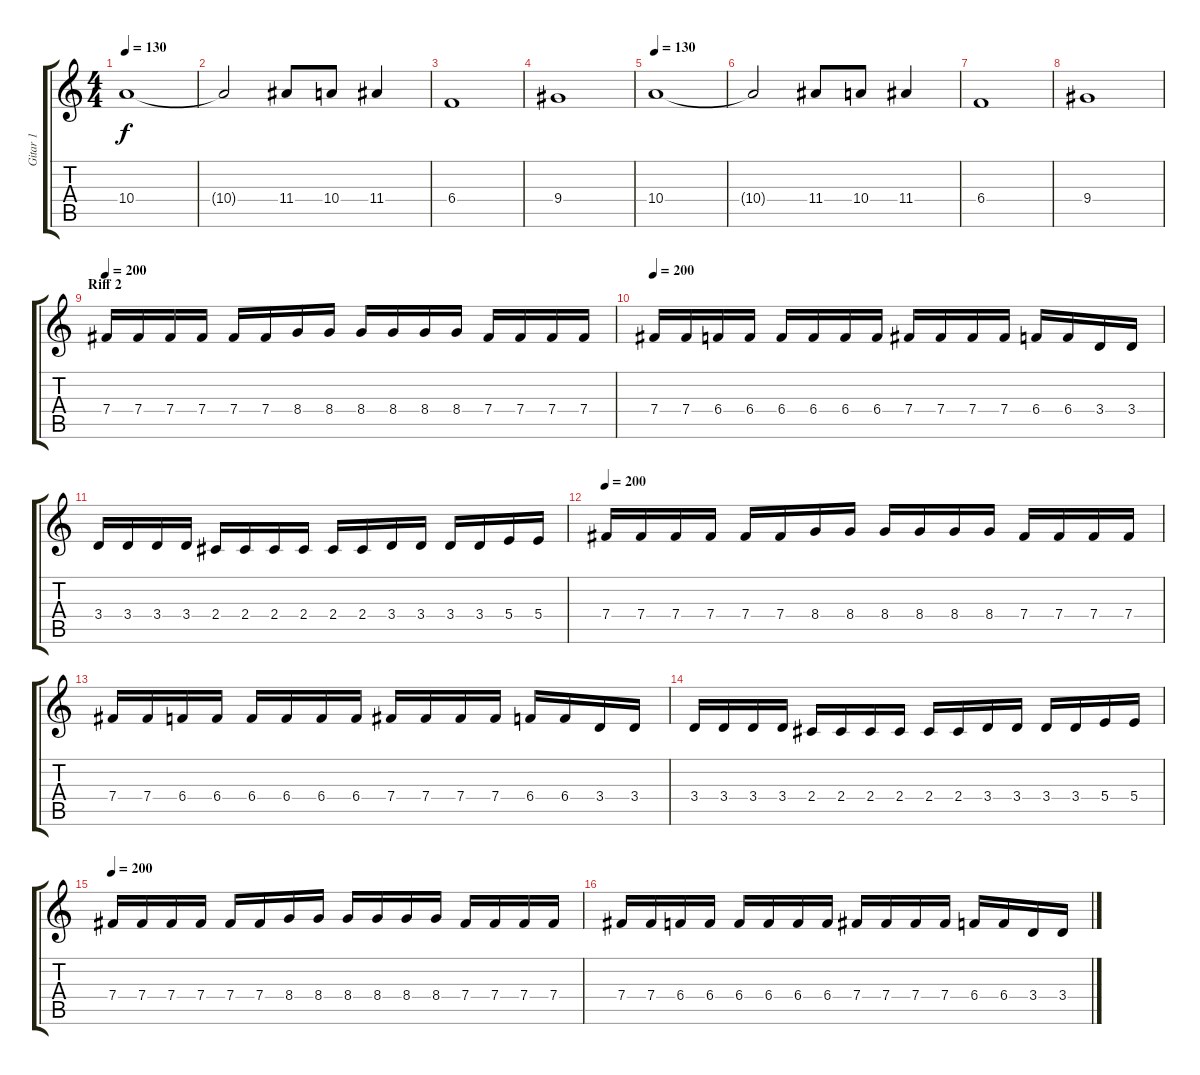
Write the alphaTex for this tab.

\track ("Gitar 1" "Gitar 1") {instrument distortionguitar}
\staff {score tabs}
\tuning (Db4 Ab3 E3 B2 Gb2 Db2) {hide}
\ts (4 4)
\tempo 130
\clef g2
\ks c
10.4.1{dy f volume 9 instrument acousticguitarnylon} |
10.4{t}.2 11.4.8 10.4.8 11.4.4 |
6.4.1 |
9.4.1 |
\tempo 130
10.4.1{volume 8 instrument acousticguitarnylon} |
10.4{t}.2 11.4.8 10.4.8 11.4.4 |
6.4.1 |
9.4.1 |
\section ("" "Riff 2")
\tempo 200
7.4.16{volume 13 instrument distortionguitar} 7.4.16 7.4.16 7.4.16 7.4.16 7.4.16 8.4.16 8.4.16 8.4.16 8.4.16 8.4.16 8.4.16 7.4.16 7.4.16 7.4.16 7.4.16 |
\tempo 200
7.4.16 7.4.16 6.4.16 6.4.16 6.4.16 6.4.16 6.4.16 6.4.16 7.4.16 7.4.16 7.4.16 7.4.16 6.4.16 6.4.16 3.4.16 3.4.16 |
3.4.16 3.4.16 3.4.16 3.4.16 2.4.16 2.4.16 2.4.16 2.4.16 2.4.16 2.4.16 3.4.16 3.4.16 3.4.16 3.4.16 5.4.16 5.4.16 |
\tempo 200
7.4.16 7.4.16 7.4.16 7.4.16 7.4.16 7.4.16 8.4.16 8.4.16 8.4.16 8.4.16 8.4.16 8.4.16 7.4.16 7.4.16 7.4.16 7.4.16 |
7.4.16 7.4.16 6.4.16 6.4.16 6.4.16 6.4.16 6.4.16 6.4.16 7.4.16 7.4.16 7.4.16 7.4.16 6.4.16 6.4.16 3.4.16 3.4.16 |
3.4.16 3.4.16 3.4.16 3.4.16 2.4.16 2.4.16 2.4.16 2.4.16 2.4.16 2.4.16 3.4.16 3.4.16 3.4.16 3.4.16 5.4.16 5.4.16 |
\tempo 200
7.4.16 7.4.16 7.4.16 7.4.16 7.4.16 7.4.16 8.4.16 8.4.16 8.4.16 8.4.16 8.4.16 8.4.16 7.4.16 7.4.16 7.4.16 7.4.16 |
7.4.16 7.4.16 6.4.16 6.4.16 6.4.16 6.4.16 6.4.16 6.4.16 7.4.16 7.4.16 7.4.16 7.4.16 6.4.16 6.4.16 3.4.16 3.4.16
